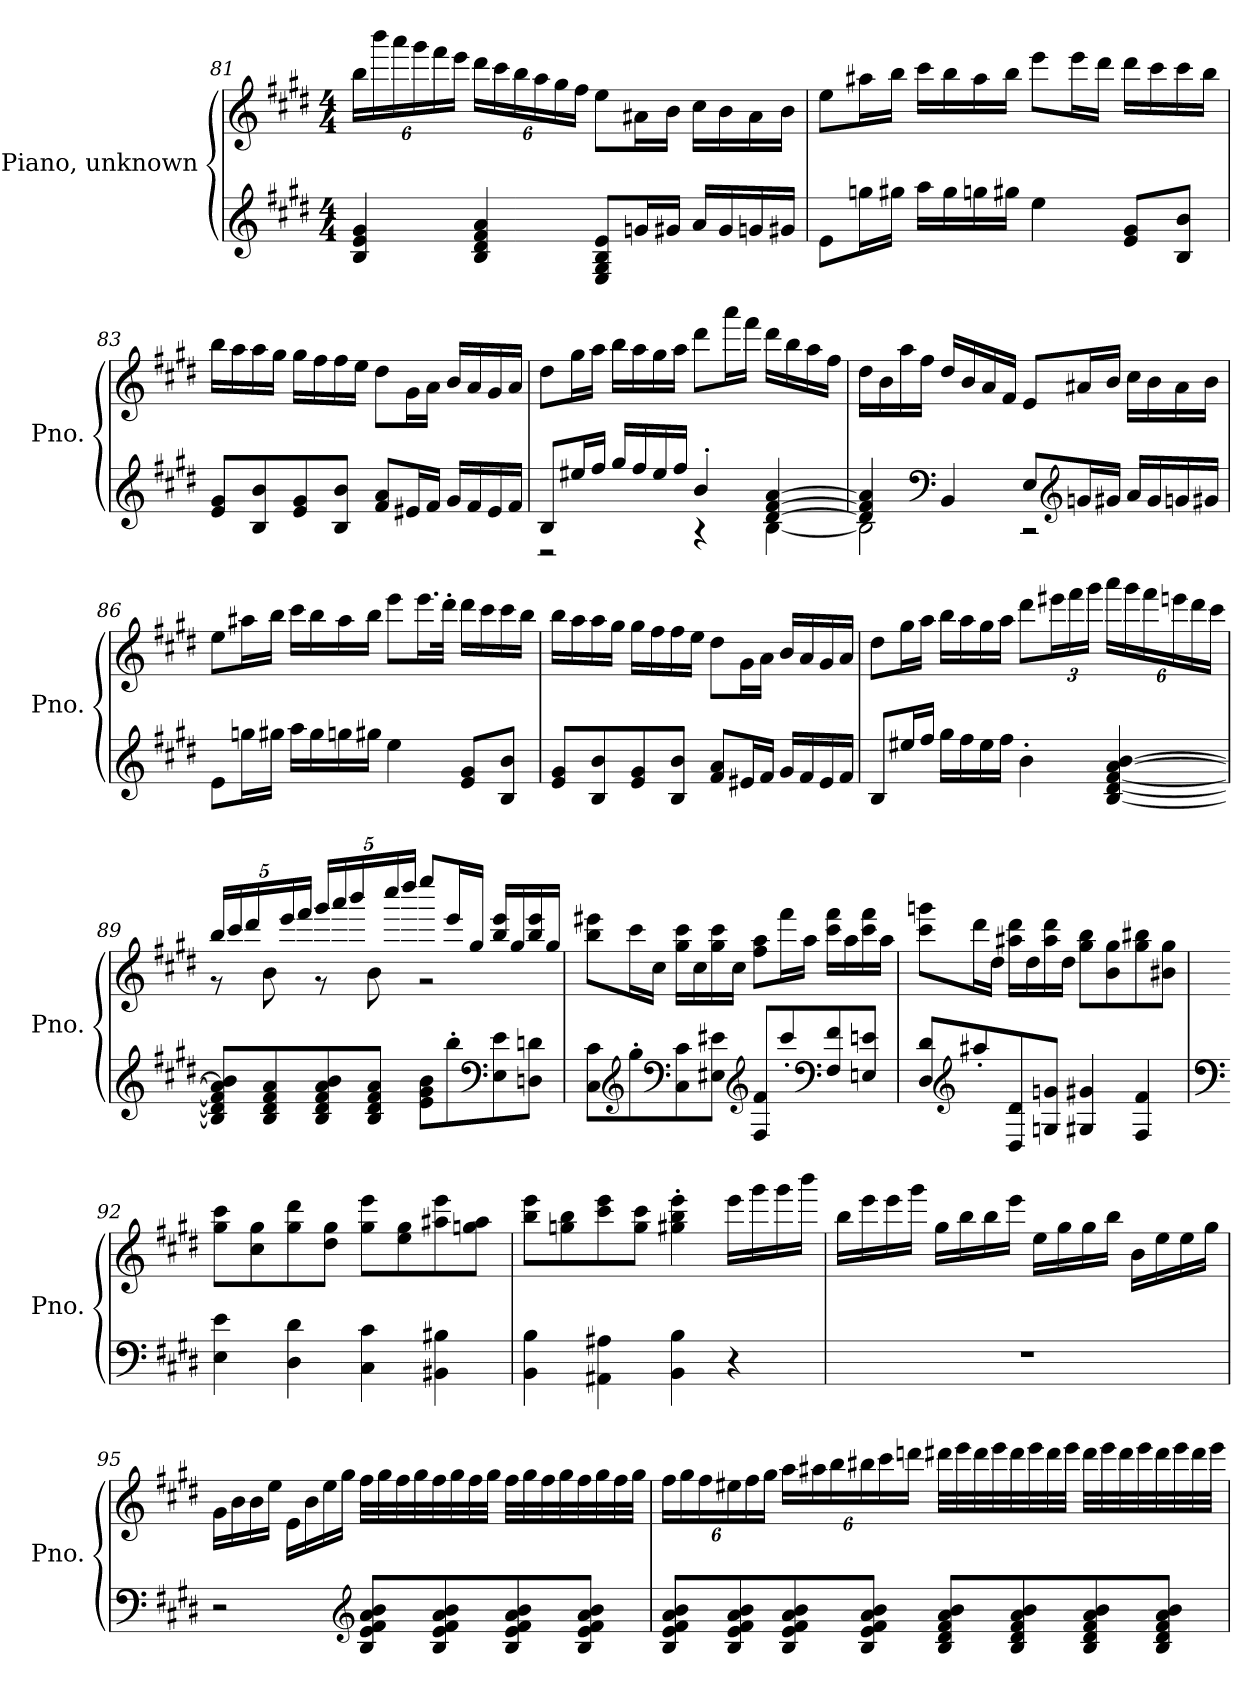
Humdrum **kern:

**kern	**kern
*part1	*part1
*staff2	*staff1
*I"Piano, unknown	*
*I'Pno.	*
*clefG2	*clefG2
*k[f#c#g#d#]	*k[f#c#g#d#]
*M4/4	*M4/4
*	*Xbrackettup
=81	=81
4B/ 4e/ 4g#/	24bb\LL
.	24bbb\
.	24aaa\
.	24ggg#\
.	24fff#\
.	24eee\JJ
4B/ 4d#/ 4f#/ 4a/	24ddd#\LL
.	24ccc#\
.	24bb\
.	24aa\
.	24gg#\
.	24ff#\JJ
8E/ 8G#/ 8B/ 8e/L	8ee\L
16gn/L	16a#X\L
16g#X/JJ	16b\JJ
16a/LL	16cc#\LL
16g#/	16b\
16gn/	16a#\
16g#X/JJ	16b\JJ
!!LO:LB:g=z
=82	=82
8e\L	8ee\L
16ggn\L	16aa#X\L
16gg#X\JJ	16bb\JJ
16aa\LL	16ccc#\LL
16gg#\	16bb\
16ggn\	16aa#\
16gg#X\JJ	16bb\JJ
4ee\	8eee\L
.	16eee\L
.	16ddd#\JJ
8e/ 8g#/L	16ddd#\LL
.	16ccc#\
8B/ 8b/J	16ccc#\
.	16bb\JJ
=83	=83
8e/ 8g#/L	16bb\LL
.	16aa\
8B/ 8b/	16aa\
.	16gg#\JJ
8e/ 8g#/	16gg#\LL
.	16ff#\
8B/ 8b/J	16ff#\
.	16ee\JJ
8f#/ 8a/L	8dd#\L
16e#X/L	16g#\L
16f#/JJ	16a\JJ
16g#/LL	16b/LL
16f#/	16a/
16e#/	16g#/
16f#/JJ	16a/JJ
!!LO:PB:g=z
=84	=84
*^	*
8B/L	2r	8dd#\L
16ee#X/L	.	16gg#\L
16ff#/JJ	.	16aa\JJ
16gg#/LL	.	16bb\LL
16ff#/	.	16aa\
16ee#/	.	16gg#\
16ff#/JJ	.	16aa\JJ
4b'/	4r	8ddd#\L
.	.	16aaa\L
.	.	16fff#\JJ
[4d#/ [4f#/ [4a/	[4B\	16ddd#\LL
.	.	16bb\
.	.	16aa\
.	.	16ff#\JJ
=85	=85	=85
4d#/] 4f#/] 4a/]	2B\]	16dd#\LL
.	.	16b\
.	.	16aa\
.	.	16ff#\JJ
*clefF4	*	*
4BB/	.	16dd#/LL
.	.	16b/
.	.	16a/
.	.	16f#/JJ
8E/L	2r	8e/L
*clefG2	*	*
16gn/L	.	16a#X/L
16g#X/JJ	.	16b/JJ
16a/LL	.	16cc#\LL
16g#/	.	16b\
16gn/	.	16a#\
16g#X/JJ	.	16b\JJ
*v	*v	*
!!LO:LB:g=z
=86	=86
8e\L	8ee\L
16ggn\L	16aa#X\L
16gg#X\JJ	16bb\JJ
16aa\LL	16ccc#\LL
16gg#\	16bb\
16ggn\	16aa#\
16gg#X\JJ	16bb\JJ
4ee\	8eee\L
.	16.eee\L
.	32ddd#'\JJk
8e/ 8g#/L	16ddd#\LL
.	16ccc#\
8B/ 8b/J	16ccc#\
.	16bb\JJ
=87	=87
8e/ 8g#/L	16bb\LL
.	16aa\
8B/ 8b/	16aa\
.	16gg#\JJ
8e/ 8g#/	16gg#\LL
.	16ff#\
8B/ 8b/J	16ff#\
.	16ee\JJ
8f#/ 8a/L	8dd#\L
16e#X/L	16g#\L
16f#/JJ	16a\JJ
16g#/LL	16b/LL
16f#/	16a/
16e#/	16g#/
16f#/JJ	16a/JJ
!!LO:LB:g=z
=88	=88
8B/L	8dd#\L
16ee#X/L	16gg#\L
16ff#/JJ	16aa\JJ
16gg#\LL	16bb\LL
16ff#\	16aa\
16ee#\	16gg#\
16ff#\JJ	16aa\JJ
4b'\	8ddd#\L
.	24eee#X\L
.	24fff#\
.	24ggg#\JJ
[4B/ [4d#/ [4f#/ [4a/ [4b/	24aaa\LL
.	24ggg#\
.	24fff#\
.	24eeen\
.	24ddd#\
.	24ccc#\JJ
!!LO:LB:g=z
=89	=89
*	*^
8B/] 8d#/] 8f#/] 8a/] 8b/]L	20bb/LL	8r
.	20ccc#/	.
.	20ddd#/	.
8B/ 8d#/ 8f#/ 8a/	.	8b\
.	20eee/	.
.	20fff#/JJ	.
8B/ 8d#/ 8f#/ 8a/ 8b/	20ggg#/LL	8r
.	20aaa/	.
.	20bbb/	.
8B/ 8d#/ 8f#/ 8a/J	.	8b\
.	20cccc#/	.
.	20dddd#/JJ	.
8e\ 8g#\ 8b\L	8eeee/L	2r
8bb'\	16eee/L	.
.	16gg#/JJ	.
*clefF4	*	*
8E\ 8e\	16bb/ 16eee/LL	.
.	16gg#/	.
8Dn\ 8dn\J	16bb/ 16eee/	.
.	16gg#/JJ	.
*	*v	*v
=90	=90
8C#\ 8c#\L	8bb\ 8eee#X\L
*clefG2	*
8gg#'\	16ccc#\L
.	16cc#\JJ
*clefF4	*
8C#\ 8c#\	16gg#\ 16ccc#\LL
.	16cc#\
8E#X\ 8e#X\J	16gg#\ 16ccc#\
.	16cc#\JJ
*clefG2	*
8F#/ 8f#/L	8ff#\ 8aa\L
8ccc#'/	16fff#\L
.	16aa\JJ
*clefF4	*
8F#/ 8f#/	16ccc#\ 16fff#\LL
.	16aa\
8En/ 8en/J	16ccc#\ 16fff#\
.	16aa\JJ
!!LO:LB:g=z
=91	=91
8D#/ 8d#/L	8ccc#\ 8gggn\L
*clefG2	*
8aa#X'/	16ddd#\L
.	16dd#\JJ
8D#/ 8d#/	16aa#X\ 16ddd#\LL
.	16dd#\
8Gn/ 8gn/J	16aa#\ 16ddd#\
.	16dd#\JJ
4G#X/ 4g#X/	8gg#\ 8bb\L
.	8b\ 8gg#\
4F#/ 4f#/	8gg#\ 8bb#X\
.	8b#X\ 8gg#\J
=92	=92
*clefF4	*
4E\ 4e\	8gg#\ 8ccc#\L
.	8cc#\ 8gg#\
4D#\ 4d#\	8gg#\ 8ddd#\
.	8dd#\ 8gg#\J
4C#\ 4c#\	8gg#\ 8eee\L
.	8ee\ 8gg#\
4BB#X\ 4B#X\	8aa#X\ 8eee\
.	8ggn\ 8aa#\J
=93	=93
4BB\ 4B\	8bb\ 8eee\L
.	8ggn\ 8bb\
4AA#X\ 4A#X\	8ccc#\ 8eee\
.	8gg\ 8ccc#\J
4BB\ 4B\	4gg#X\' 4bb\' 4eee\'
4r	16eee\LL
.	16ggg#\
.	16ggg#\
.	16bbb\JJ
!!LO:LB:g=z
=94	=94
1r	16bb\LL
.	16eee\
.	16eee\
.	16ggg#\JJ
.	16gg#\LL
.	16bb\
.	16bb\
.	16eee\JJ
.	16ee\LL
.	16gg#\
.	16gg#\
.	16bb\JJ
.	16b\LL
.	16ee\
.	16ee\
.	16gg#\JJ
=95	=95
2r	16g#\LL
.	16b\
.	16b\
.	16ee\JJ
.	16e\LL
.	16b\
.	16ee\
.	16gg#\JJ
*clefG2	*
8B/ 8e/ 8f#/ 8a/ 8b/L	32ff#\LLL
.	32gg#\
.	32ff#\
.	32gg#\
8B/ 8e/ 8f#/ 8a/ 8b/	32ff#\
.	32gg#\
.	32ff#\
.	32gg#\JJJ
8B/ 8e/ 8f#/ 8a/ 8b/	32ff#\LLL
.	32gg#\
.	32ff#\
.	32gg#\
8B/ 8e/ 8f#/ 8a/ 8b/J	32ff#\
.	32gg#\
.	32ff#\
.	32gg#\JJJ
!!LO:PB:g=z
=96	=96
8B/ 8e/ 8f#/ 8a/ 8b/L	24ff#\LL
.	24gg#\
.	24ff#\
8B/ 8e/ 8f#/ 8a/ 8b/	24ee#X\
.	24ff#\
.	24gg#\JJ
8B/ 8e/ 8f#/ 8a/ 8b/	24aa\LL
.	24aa#X\
.	24bb\
8B/ 8e/ 8f#/ 8a/ 8b/J	24bb#X\
.	24ccc#\
.	24dddn\JJ
8B/ 8d#/ 8f#/ 8a/ 8b/L	32ddd#X\LLL
.	32eee\
.	32ddd#\
.	32eee\
8B/ 8d#/ 8f#/ 8a/ 8b/	32ddd#\
.	32eee\
.	32ddd#\
.	32eee\JJJ
8B/ 8d#/ 8f#/ 8a/ 8b/	32ddd#\LLL
.	32eee\
.	32ddd#\
.	32eee\
8B/ 8d#/ 8f#/ 8a/ 8b/J	32ddd#\
.	32eee\
.	32ddd#\
.	32eee\JJJ
=	=
*-	*-
